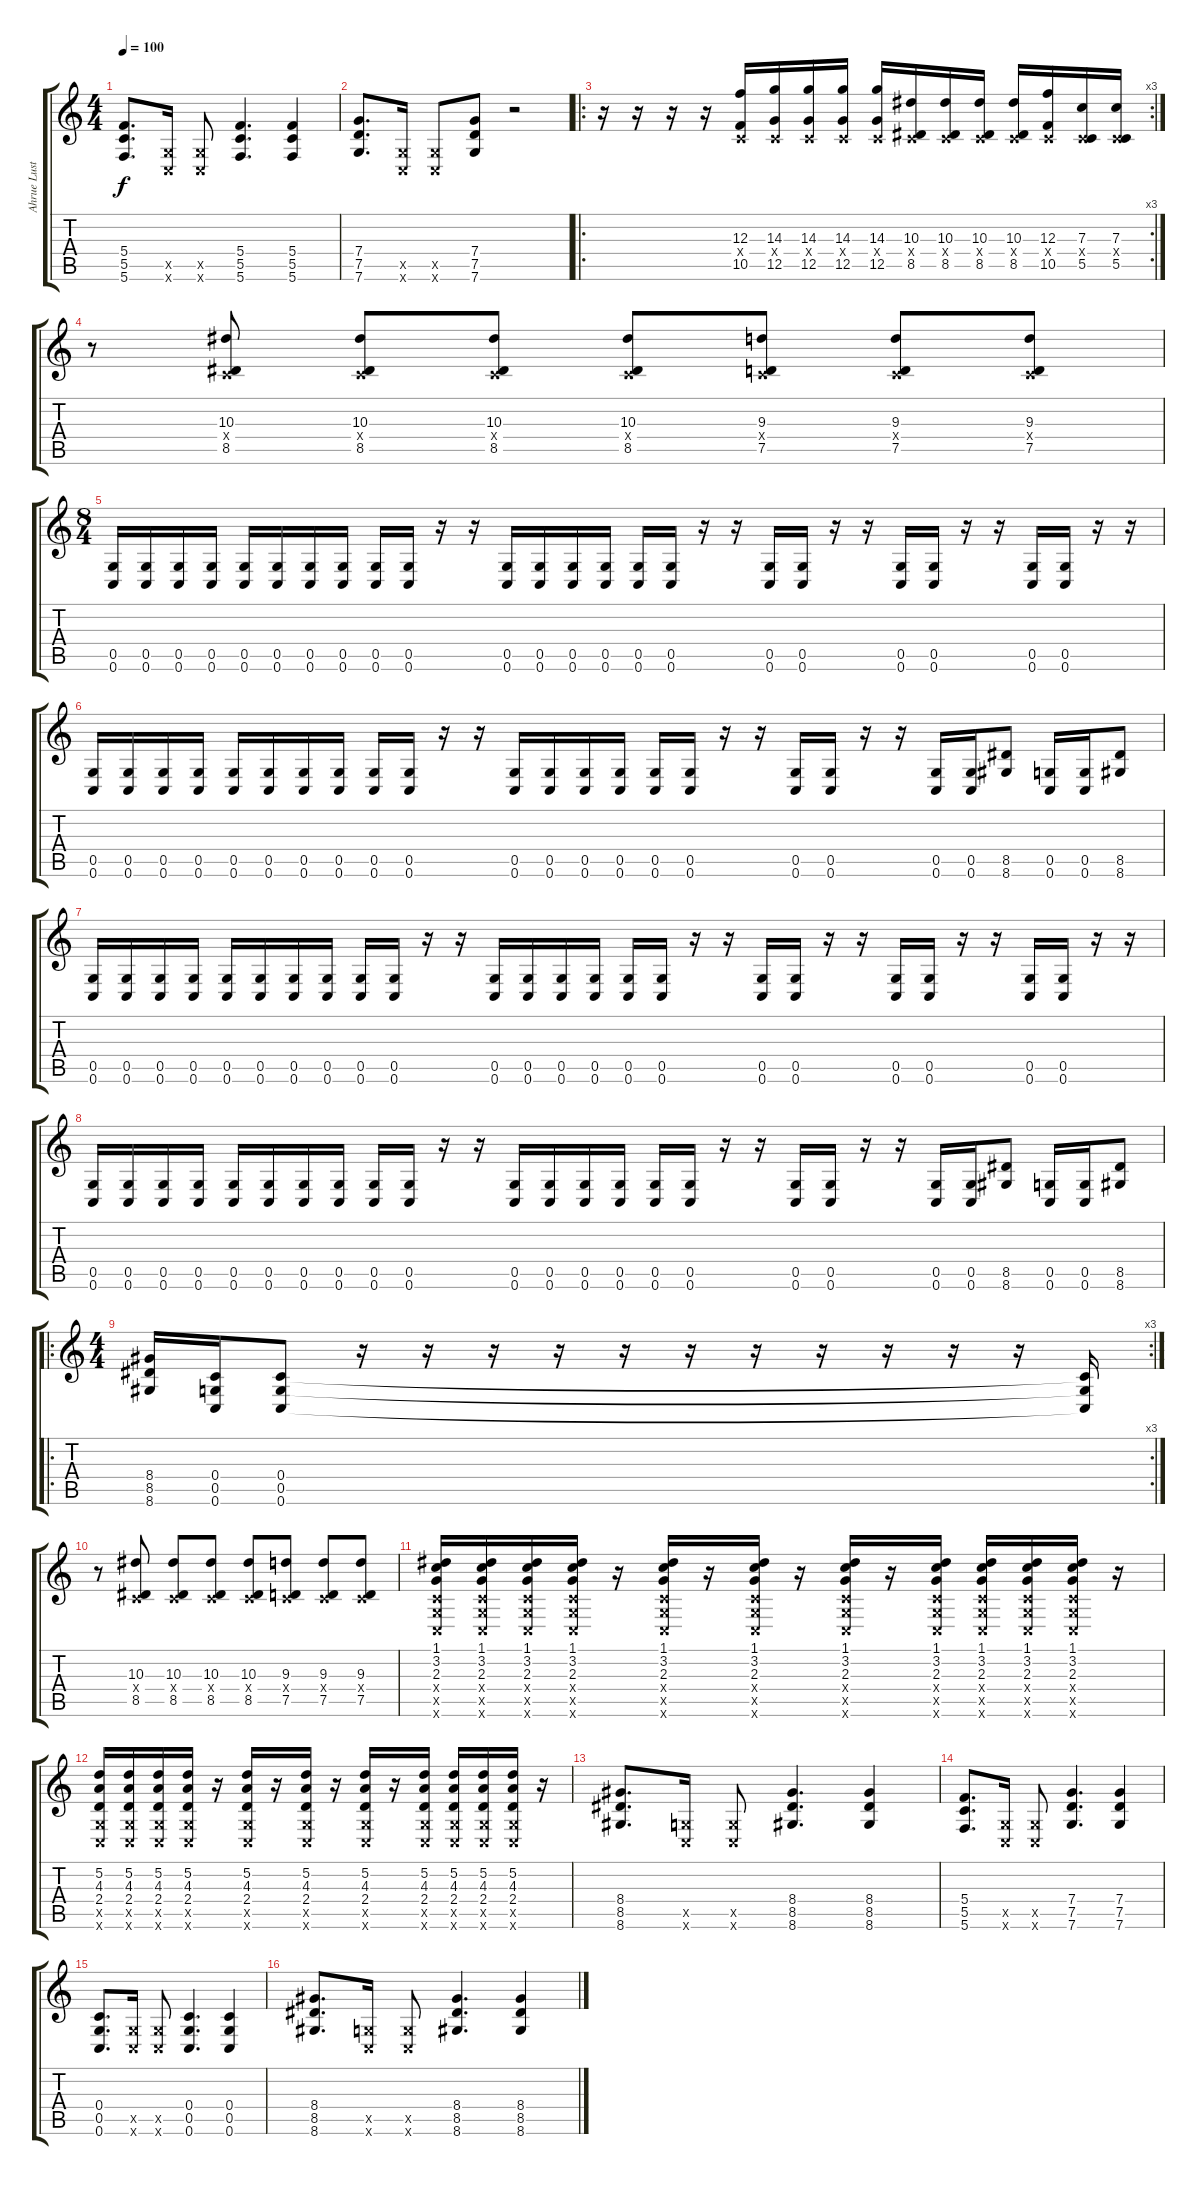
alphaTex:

\track ("Ahrue Luster (Lead Guitar)" "Ahrue Lust") {instrument distortionguitar}
\staff {score tabs}
\tuning (D4 A3 F3 C3 G2 C2) {hide}
\ts (4 4)
\tempo 100
\clef g2
\ks c
(5.4 5.5 5.6).8{d dy f} (0.5{x} 0.6{x}).16 (0.5{x} 0.6{x}).8 (5.4 5.5 5.6).4{d} (5.4 5.5 5.6).4 |
(7.4 7.5 7.6).8{d} (0.5{x} 0.6{x}).16 (0.5{x} 0.6{x}).8 (7.4 7.5 7.6).8 r.2 |
\ro
\rc 3
r.16{instrument distortionguitar} r.16 r.16 r.16 (12.3 0.4{x} 10.5).16 (14.3 0.4{x} 12.5).16 (14.3 0.4{x} 12.5).16 (14.3 0.4{x} 12.5).16 (14.3 0.4{x} 12.5).16 (10.3 0.4{x} 8.5).16 (10.3 0.4{x} 8.5).16 (10.3 0.4{x} 8.5).16 (10.3 0.4{x} 8.5).16 (12.3 0.4{x} 10.5).16 (7.3 0.4{x} 5.5).16 (7.3 0.4{x} 5.5).16 |
r.8 (10.3 0.4{x} 8.5).8 (10.3 0.4{x} 8.5).8 (10.3 0.4{x} 8.5).8 (10.3 0.4{x} 8.5).8 (9.3 0.4{x} 7.5).8 (9.3 0.4{x} 7.5).8 (9.3 0.4{x} 7.5).8 |
\ts (8 4)
(0.5 0.6).16 (0.5 0.6).16 (0.5 0.6).16 (0.5 0.6).16 (0.5 0.6).16 (0.5 0.6).16 (0.5 0.6).16 (0.5 0.6).16 (0.5 0.6).16 (0.5 0.6).16 r.16 r.16 (0.5 0.6).16 (0.5 0.6).16 (0.5 0.6).16 (0.5 0.6).16 (0.5 0.6).16 (0.5 0.6).16 r.16 r.16 (0.5 0.6).16 (0.5 0.6).16 r.16 r.16 (0.5 0.6).16 (0.5 0.6).16 r.16 r.16 (0.5 0.6).16 (0.5 0.6).16 r.16 r.16 |
(0.5 0.6).16 (0.5 0.6).16 (0.5 0.6).16 (0.5 0.6).16 (0.5 0.6).16 (0.5 0.6).16 (0.5 0.6).16 (0.5 0.6).16 (0.5 0.6).16 (0.5 0.6).16 r.16 r.16 (0.5 0.6).16 (0.5 0.6).16 (0.5 0.6).16 (0.5 0.6).16 (0.5 0.6).16 (0.5 0.6).16 r.16 r.16 (0.5 0.6).16 (0.5 0.6).16 r.16 r.16 (0.5 0.6).16 (0.5 0.6).16 (8.5 8.6).8 (0.5 0.6).16 (0.5 0.6).16 (8.5 8.6).8 |
(0.5 0.6).16 (0.5 0.6).16 (0.5 0.6).16 (0.5 0.6).16 (0.5 0.6).16 (0.5 0.6).16 (0.5 0.6).16 (0.5 0.6).16 (0.5 0.6).16 (0.5 0.6).16 r.16 r.16 (0.5 0.6).16 (0.5 0.6).16 (0.5 0.6).16 (0.5 0.6).16 (0.5 0.6).16 (0.5 0.6).16 r.16 r.16 (0.5 0.6).16 (0.5 0.6).16 r.16 r.16 (0.5 0.6).16 (0.5 0.6).16 r.16 r.16 (0.5 0.6).16 (0.5 0.6).16 r.16 r.16 |
(0.5 0.6).16 (0.5 0.6).16 (0.5 0.6).16 (0.5 0.6).16 (0.5 0.6).16 (0.5 0.6).16 (0.5 0.6).16 (0.5 0.6).16 (0.5 0.6).16 (0.5 0.6).16 r.16 r.16 (0.5 0.6).16 (0.5 0.6).16 (0.5 0.6).16 (0.5 0.6).16 (0.5 0.6).16 (0.5 0.6).16 r.16 r.16 (0.5 0.6).16 (0.5 0.6).16 r.16 r.16 (0.5 0.6).16 (0.5 0.6).16 (8.5 8.6).8 (0.5 0.6).16 (0.5 0.6).16 (8.5 8.6).8 |
\ro
\rc 3
\ts (4 4)
(8.4 8.5 8.6).16 (0.4 0.5 0.6).16 (0.4 0.5 0.6).8 r.16 r.16 r.16 r.16 r.16 r.16 r.16 r.16 r.16 r.16 r.16 (0.4{t} 0.5{t} 0.6{t}).16 |
r.8 (10.3 0.4{x} 8.5).8 (10.3 0.4{x} 8.5).8 (10.3 0.4{x} 8.5).8 (10.3 0.4{x} 8.5).8 (9.3 0.4{x} 7.5).8 (9.3 0.4{x} 7.5).8 (9.3 0.4{x} 7.5).8 |
(1.1 3.2 2.3 0.4{x} 0.5{x} 0.6{x}).16{instrument acousticguitarnylon} (1.1 3.2 2.3 0.4{x} 0.5{x} 0.6{x}).16 (1.1 3.2 2.3 0.4{x} 0.5{x} 0.6{x}).16 (1.1 3.2 2.3 0.4{x} 0.5{x} 0.6{x}).16 r.16 (1.1 3.2 2.3 0.4{x} 0.5{x} 0.6{x}).16 r.16 (1.1 3.2 2.3 0.4{x} 0.5{x} 0.6{x}).16 r.16 (1.1 3.2 2.3 0.4{x} 0.5{x} 0.6{x}).16 r.16 (1.1 3.2 2.3 0.4{x} 0.5{x} 0.6{x}).16 (1.1 3.2 2.3 0.4{x} 0.5{x} 0.6{x}).16 (1.1 3.2 2.3 0.4{x} 0.5{x} 0.6{x}).16 (1.1 3.2 2.3 0.4{x} 0.5{x} 0.6{x}).16 r.16 |
(5.2 4.3 2.4 0.5{x} 0.6{x}).16 (5.2 4.3 2.4 0.5{x} 0.6{x}).16 (5.2 4.3 2.4 0.5{x} 0.6{x}).16 (5.2 4.3 2.4 0.5{x} 0.6{x}).16 r.16 (5.2 4.3 2.4 0.5{x} 0.6{x}).16 r.16 (5.2 4.3 2.4 0.5{x} 0.6{x}).16 r.16 (5.2 4.3 2.4 0.5{x} 0.6{x}).16 r.16 (5.2 4.3 2.4 0.5{x} 0.6{x}).16 (5.2 4.3 2.4 0.5{x} 0.6{x}).16 (5.2 4.3 2.4 0.5{x} 0.6{x}).16 (5.2 4.3 2.4 0.5{x} 0.6{x}).16 r.16 |
(8.4 8.5 8.6).8{d instrument distortionguitar} (0.5{x} 0.6{x}).16 (0.5{x} 0.6{x}).8 (8.4 8.5 8.6).4{d} (8.4 8.5 8.6).4 |
(5.4 5.5 5.6).8{d} (0.5{x} 0.6{x}).16 (0.5{x} 0.6{x}).8 (7.4 7.5 7.6).4{d} (7.4 7.5 7.6).4 |
(0.4 0.5 0.6).8{d} (0.5{x} 0.6{x}).16 (0.5{x} 0.6{x}).8 (0.4 0.5 0.6).4{d} (0.4 0.5 0.6).4 |
(8.4 8.5 8.6).8{d} (0.5{x} 0.6{x}).16 (0.5{x} 0.6{x}).8 (8.4 8.5 8.6).4{d} (8.4 8.5 8.6).4
